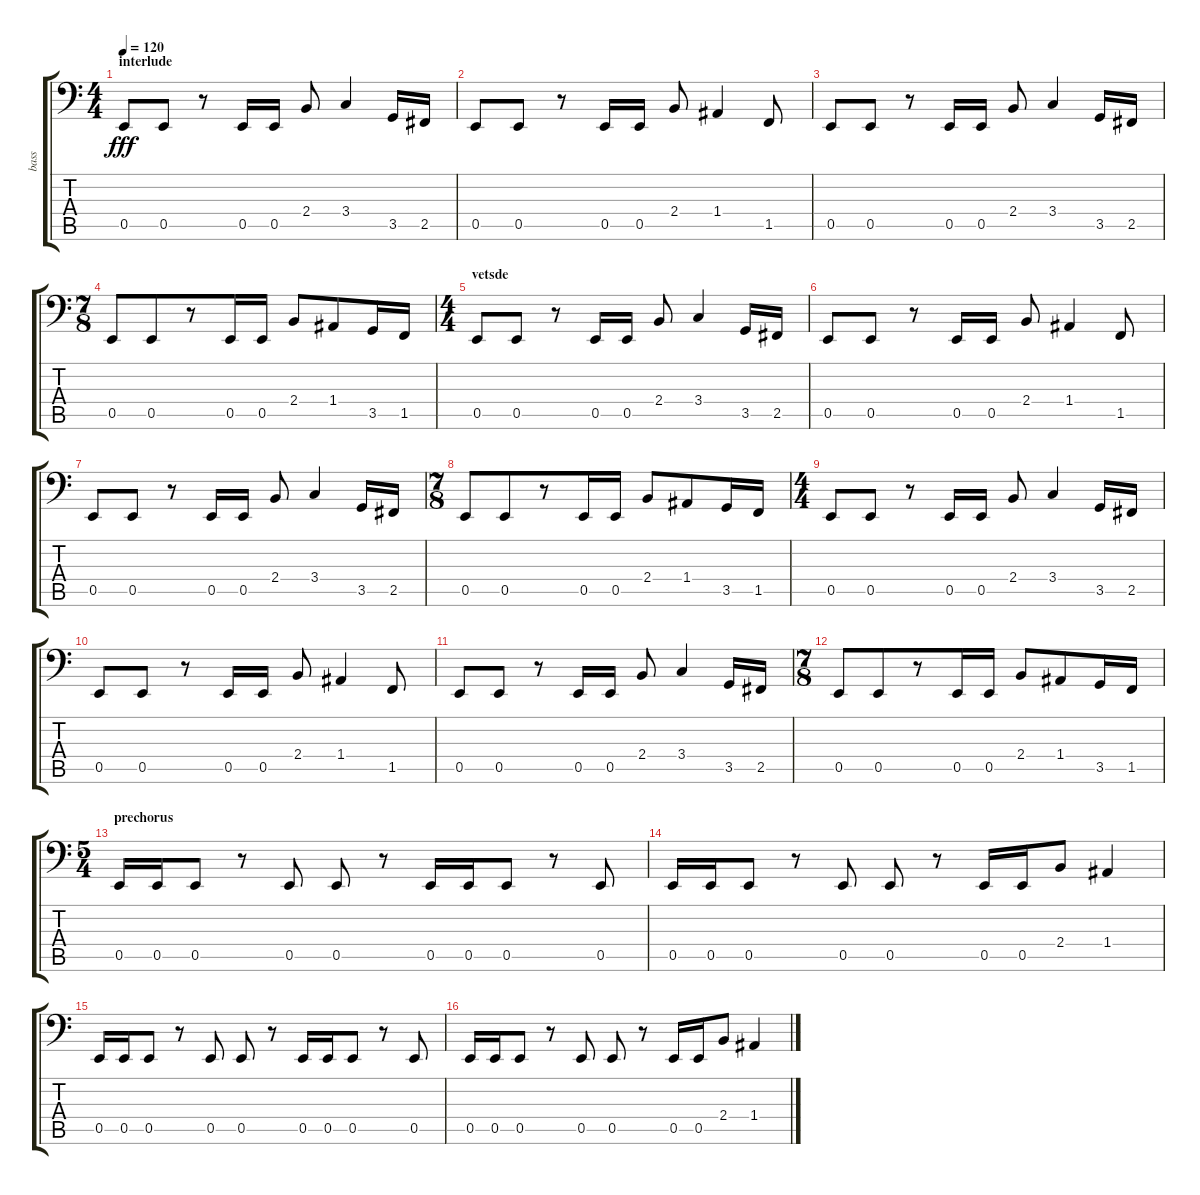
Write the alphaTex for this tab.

\track ("bass" "bass") {instrument electricbassfinger}
\staff {score tabs}
\tuning (C3 G2 D2 A1 E1 B0) {hide}
\ts (4 4)
\section ("" "interlude")
\tempo 120
\clef f4
\ks c
0.5.8{dy fff} 0.5.8 r.8 0.5.16 0.5.16 2.4.8 3.4.4 3.5.16 2.5.16 |
0.5.8 0.5.8 r.8 0.5.16 0.5.16 2.4.8 1.4.4 1.5.8 |
0.5.8 0.5.8 r.8 0.5.16 0.5.16 2.4.8 3.4.4 3.5.16 2.5.16 |
\ts (7 8)
0.5.8 0.5.8 r.8 0.5.16 0.5.16 2.4.8 1.4.8 3.5.16 1.5.16 |
\ts (4 4)
\section ("" "vetsde")
0.5.8 0.5.8 r.8 0.5.16 0.5.16 2.4.8 3.4.4 3.5.16 2.5.16 |
0.5.8 0.5.8 r.8 0.5.16 0.5.16 2.4.8 1.4.4 1.5.8 |
0.5.8 0.5.8 r.8 0.5.16 0.5.16 2.4.8 3.4.4 3.5.16 2.5.16 |
\ts (7 8)
0.5.8 0.5.8 r.8 0.5.16 0.5.16 2.4.8 1.4.8 3.5.16 1.5.16 |
\ts (4 4)
0.5.8 0.5.8 r.8 0.5.16 0.5.16 2.4.8 3.4.4 3.5.16 2.5.16 |
0.5.8 0.5.8 r.8 0.5.16 0.5.16 2.4.8 1.4.4 1.5.8 |
0.5.8 0.5.8 r.8 0.5.16 0.5.16 2.4.8 3.4.4 3.5.16 2.5.16 |
\ts (7 8)
0.5.8 0.5.8 r.8 0.5.16 0.5.16 2.4.8 1.4.8 3.5.16 1.5.16 |
\ts (5 4)
\section ("" "prechorus")
0.5.16 0.5.16 0.5.8 r.8 0.5.8 0.5.8 r.8 0.5.16 0.5.16 0.5.8 r.8 0.5.8 |
0.5.16 0.5.16 0.5.8 r.8 0.5.8 0.5.8 r.8 0.5.16 0.5.16 2.4.8 1.4.4 |
0.5.16 0.5.16 0.5.8 r.8 0.5.8 0.5.8 r.8 0.5.16 0.5.16 0.5.8 r.8 0.5.8 |
0.5.16 0.5.16 0.5.8 r.8 0.5.8 0.5.8 r.8 0.5.16 0.5.16 2.4.8 1.4.4
